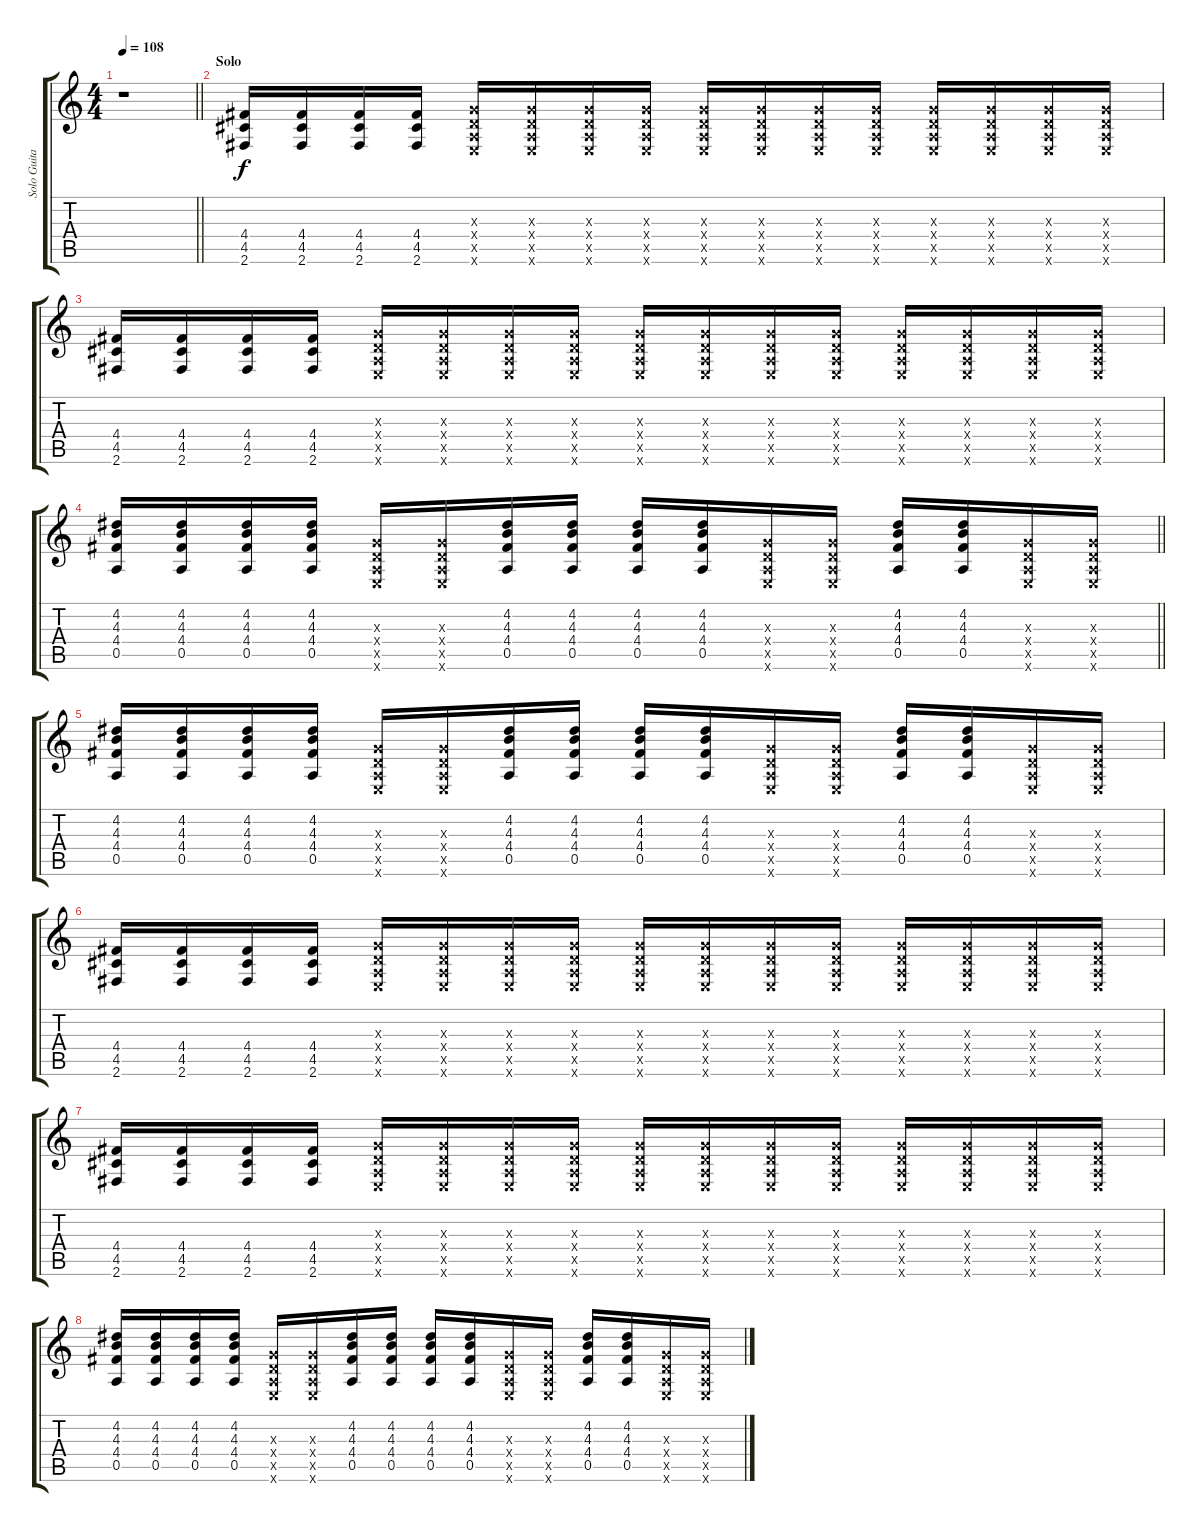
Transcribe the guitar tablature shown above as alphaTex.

\track ("Solo Guitar" "Solo Guita") {instrument distortionguitar}
\staff {score tabs}
\tuning (E4 B3 G3 D3 A2 E2) {hide}
\ts (4 4)
\tempo 108
\clef g2
\barLineRight lightlight
\ks c
r.1{dy f} |
\section ("" "Solo")
(4.4 4.5 2.6).16 (4.4 4.5 2.6).16 (4.4 4.5 2.6).16 (4.4 4.5 2.6).16 (0.3{x} 0.4{x} 0.5{x} 0.6{x}).16 (0.3{x} 0.4{x} 0.5{x} 0.6{x}).16 (0.3{x} 0.4{x} 0.5{x} 0.6{x}).16 (0.3{x} 0.4{x} 0.5{x} 0.6{x}).16 (0.3{x} 0.4{x} 0.5{x} 0.6{x}).16 (0.3{x} 0.4{x} 0.5{x} 0.6{x}).16 (0.3{x} 0.4{x} 0.5{x} 0.6{x}).16 (0.3{x} 0.4{x} 0.5{x} 0.6{x}).16 (0.3{x} 0.4{x} 0.5{x} 0.6{x}).16 (0.3{x} 0.4{x} 0.5{x} 0.6{x}).16 (0.3{x} 0.4{x} 0.5{x} 0.6{x}).16 (0.3{x} 0.4{x} 0.5{x} 0.6{x}).16 |
(4.4 4.5 2.6).16 (4.4 4.5 2.6).16 (4.4 4.5 2.6).16 (4.4 4.5 2.6).16 (0.3{x} 0.4{x} 0.5{x} 0.6{x}).16 (0.3{x} 0.4{x} 0.5{x} 0.6{x}).16 (0.3{x} 0.4{x} 0.5{x} 0.6{x}).16 (0.3{x} 0.4{x} 0.5{x} 0.6{x}).16 (0.3{x} 0.4{x} 0.5{x} 0.6{x}).16 (0.3{x} 0.4{x} 0.5{x} 0.6{x}).16 (0.3{x} 0.4{x} 0.5{x} 0.6{x}).16 (0.3{x} 0.4{x} 0.5{x} 0.6{x}).16 (0.3{x} 0.4{x} 0.5{x} 0.6{x}).16 (0.3{x} 0.4{x} 0.5{x} 0.6{x}).16 (0.3{x} 0.4{x} 0.5{x} 0.6{x}).16 (0.3{x} 0.4{x} 0.5{x} 0.6{x}).16 |
\barLineRight lightlight
(4.2 4.3 4.4 0.5).16 (4.2 4.3 4.4 0.5).16 (4.2 4.3 4.4 0.5).16 (4.2 4.3 4.4 0.5).16 (0.3{x} 0.4{x} 0.5{x} 0.6{x}).16 (0.3{x} 0.4{x} 0.5{x} 0.6{x}).16 (4.2 4.3 4.4 0.5).16 (4.2 4.3 4.4 0.5).16 (4.2 4.3 4.4 0.5).16 (4.2 4.3 4.4 0.5).16 (0.3{x} 0.4{x} 0.5{x} 0.6{x}).16 (0.3{x} 0.4{x} 0.5{x} 0.6{x}).16 (4.2 4.3 4.4 0.5).16 (4.2 4.3 4.4 0.5).16 (0.3{x} 0.4{x} 0.5{x} 0.6{x}).16 (0.3{x} 0.4{x} 0.5{x} 0.6{x}).16 |
(4.2 4.3 4.4 0.5).16 (4.2 4.3 4.4 0.5).16 (4.2 4.3 4.4 0.5).16 (4.2 4.3 4.4 0.5).16 (0.3{x} 0.4{x} 0.5{x} 0.6{x}).16 (0.3{x} 0.4{x} 0.5{x} 0.6{x}).16 (4.2 4.3 4.4 0.5).16 (4.2 4.3 4.4 0.5).16 (4.2 4.3 4.4 0.5).16 (4.2 4.3 4.4 0.5).16 (0.3{x} 0.4{x} 0.5{x} 0.6{x}).16 (0.3{x} 0.4{x} 0.5{x} 0.6{x}).16 (4.2 4.3 4.4 0.5).16 (4.2 4.3 4.4 0.5).16 (0.3{x} 0.4{x} 0.5{x} 0.6{x}).16 (0.3{x} 0.4{x} 0.5{x} 0.6{x}).16 |
(4.4 4.5 2.6).16 (4.4 4.5 2.6).16 (4.4 4.5 2.6).16 (4.4 4.5 2.6).16 (0.3{x} 0.4{x} 0.5{x} 0.6{x}).16 (0.3{x} 0.4{x} 0.5{x} 0.6{x}).16 (0.3{x} 0.4{x} 0.5{x} 0.6{x}).16 (0.3{x} 0.4{x} 0.5{x} 0.6{x}).16 (0.3{x} 0.4{x} 0.5{x} 0.6{x}).16 (0.3{x} 0.4{x} 0.5{x} 0.6{x}).16 (0.3{x} 0.4{x} 0.5{x} 0.6{x}).16 (0.3{x} 0.4{x} 0.5{x} 0.6{x}).16 (0.3{x} 0.4{x} 0.5{x} 0.6{x}).16 (0.3{x} 0.4{x} 0.5{x} 0.6{x}).16 (0.3{x} 0.4{x} 0.5{x} 0.6{x}).16 (0.3{x} 0.4{x} 0.5{x} 0.6{x}).16 |
(4.4 4.5 2.6).16 (4.4 4.5 2.6).16 (4.4 4.5 2.6).16 (4.4 4.5 2.6).16 (0.3{x} 0.4{x} 0.5{x} 0.6{x}).16 (0.3{x} 0.4{x} 0.5{x} 0.6{x}).16 (0.3{x} 0.4{x} 0.5{x} 0.6{x}).16 (0.3{x} 0.4{x} 0.5{x} 0.6{x}).16 (0.3{x} 0.4{x} 0.5{x} 0.6{x}).16 (0.3{x} 0.4{x} 0.5{x} 0.6{x}).16 (0.3{x} 0.4{x} 0.5{x} 0.6{x}).16 (0.3{x} 0.4{x} 0.5{x} 0.6{x}).16 (0.3{x} 0.4{x} 0.5{x} 0.6{x}).16 (0.3{x} 0.4{x} 0.5{x} 0.6{x}).16 (0.3{x} 0.4{x} 0.5{x} 0.6{x}).16 (0.3{x} 0.4{x} 0.5{x} 0.6{x}).16 |
(4.2 4.3 4.4 0.5).16 (4.2 4.3 4.4 0.5).16 (4.2 4.3 4.4 0.5).16 (4.2 4.3 4.4 0.5).16 (0.3{x} 0.4{x} 0.5{x} 0.6{x}).16 (0.3{x} 0.4{x} 0.5{x} 0.6{x}).16 (4.2 4.3 4.4 0.5).16 (4.2 4.3 4.4 0.5).16 (4.2 4.3 4.4 0.5).16 (4.2 4.3 4.4 0.5).16 (0.3{x} 0.4{x} 0.5{x} 0.6{x}).16 (0.3{x} 0.4{x} 0.5{x} 0.6{x}).16 (4.2 4.3 4.4 0.5).16 (4.2 4.3 4.4 0.5).16 (0.3{x} 0.4{x} 0.5{x} 0.6{x}).16 (0.3{x} 0.4{x} 0.5{x} 0.6{x}).16
